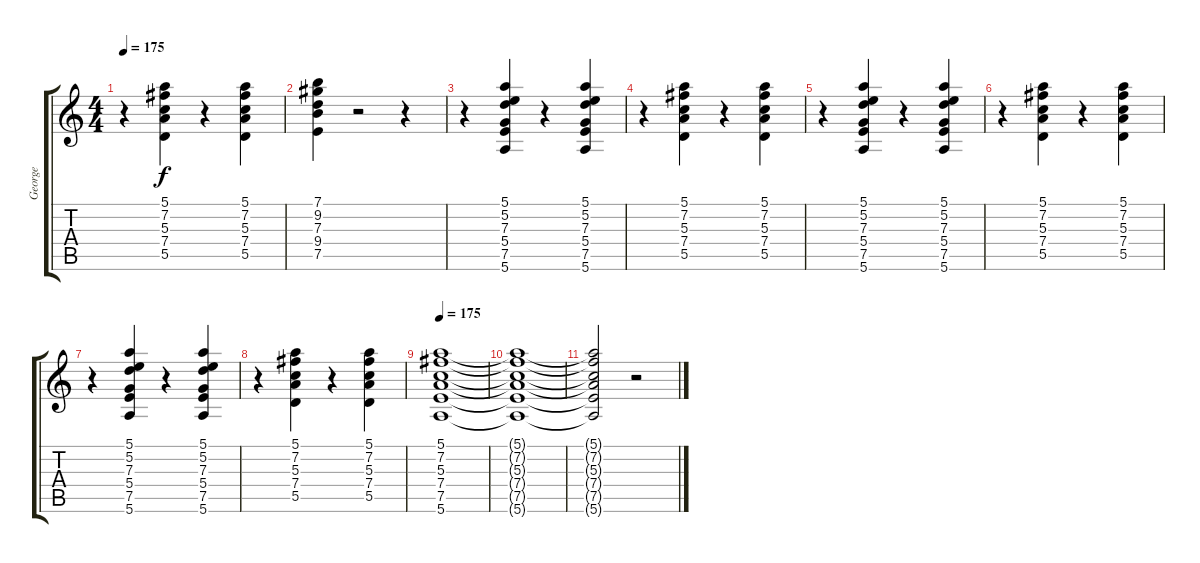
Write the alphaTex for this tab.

\track ("George" "George") {instrument electricguitarmuted}
\staff {score tabs}
\tuning (E4 B3 G3 D3 A2 E2) {hide}
\ts (4 4)
\tempo 175
\clef g2
\ks c
r.4{dy f} (5.1 7.2 5.3 7.4 5.5).4 r.4 (5.1 7.2 5.3 7.4 5.5).4 |
(7.1 9.2 7.3 9.4 7.5).4 r.2 r.4 |
r.4 (5.1 5.2 7.3 5.4 7.5 5.6).4{volume 11} r.4 (5.1 5.2 7.3 5.4 7.5 5.6).4 |
r.4 (5.1 7.2 5.3 7.4 5.5).4 r.4 (5.1 7.2 5.3 7.4 5.5).4 |
r.4 (5.1 5.2 7.3 5.4 7.5 5.6).4{volume 11} r.4 (5.1 5.2 7.3 5.4 7.5 5.6).4 |
r.4 (5.1 7.2 5.3 7.4 5.5).4 r.4 (5.1 7.2 5.3 7.4 5.5).4 |
r.4 (5.1 5.2 7.3 5.4 7.5 5.6).4{volume 11} r.4 (5.1 5.2 7.3 5.4 7.5 5.6).4 |
r.4 (5.1 7.2 5.3 7.4 5.5).4 r.4 (5.1 7.2 5.3 7.4 5.5).4 |
\tempo 175
(5.1 7.2 5.3 7.4 7.5 5.6).1 |
(5.1{t} 7.2{t} 5.3{t} 7.4{t} 7.5{t} 5.6{t}).1 |
(5.1{t} 7.2{t} 5.3{t} 7.4{t} 7.5{t} 5.6{t}).2 r.2
